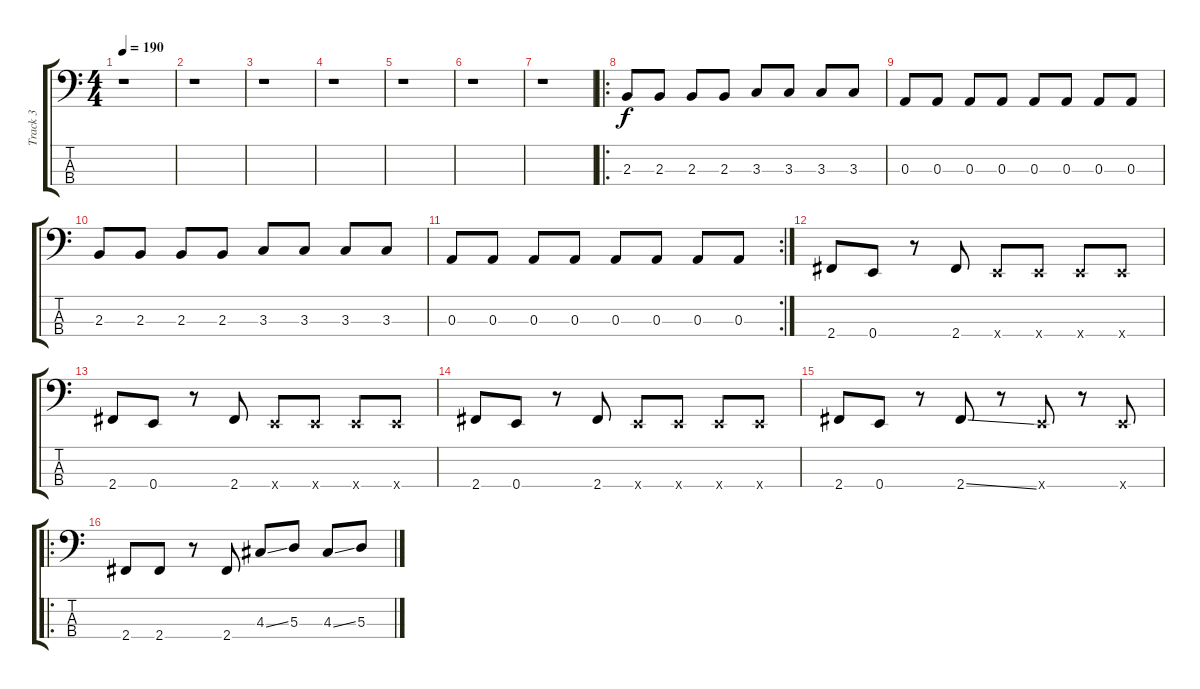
\track ("Track 3" "Track 3") {instrument electricbasspick}
\staff {score tabs}
\tuning (G2 D2 A1 E1) {hide}
\ts (4 4)
\tempo 190
\clef f4
\ks c
r.1{dy f instrument electricbasspick} |
r.1 |
r.1 |
r.1 |
r.1 |
r.1 |
r.1 |
\ro
2.3.8 2.3.8 2.3.8 2.3.8 3.3.8 3.3.8 3.3.8 3.3.8 |
0.3.8 0.3.8 0.3.8 0.3.8 0.3.8 0.3.8 0.3.8 0.3.8 |
2.3.8 2.3.8 2.3.8 2.3.8 3.3.8 3.3.8 3.3.8 3.3.8 |
\rc 2
0.3.8 0.3.8 0.3.8 0.3.8 0.3.8 0.3.8 0.3.8 0.3.8 |
2.4.8 0.4.8 r.8 2.4.8 0.4{x}.8 0.4{x}.8 0.4{x}.8 0.4{x}.8 |
2.4.8 0.4.8 r.8 2.4.8 0.4{x}.8 0.4{x}.8 0.4{x}.8 0.4{x}.8 |
2.4.8 0.4.8 r.8 2.4.8 0.4{x}.8 0.4{x}.8 0.4{x}.8 0.4{x}.8 |
2.4.8 0.4.8 r.8 2.4{ss}.8 r.8 0.4{x}.8 r.8 0.4{x}.8 |
\ro
2.4.8 2.4.8 r.8 2.4.8 4.3{ss}.8 5.3.8 4.3{ss}.8 5.3.8
